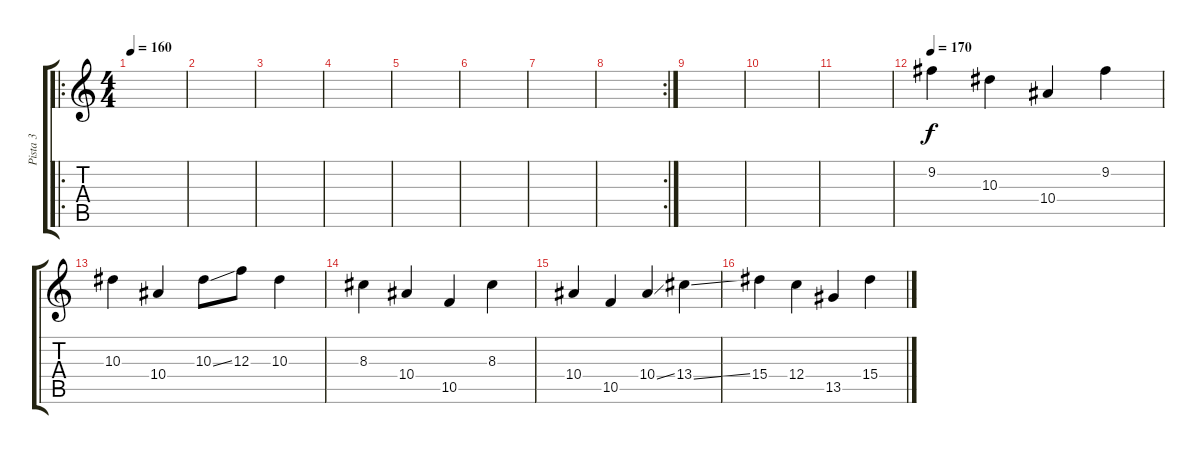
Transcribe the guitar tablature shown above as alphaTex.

\track ("Pista 3" "Pista 3") {instrument acousticguitarsteel}
\staff {score tabs}
\tuning (D4 A3 F3 C3 G2 C2) {hide}
\ro
\ts (4 4)
\tempo 160
\clef g2
\ks c
|
|
|
|
|
|
|
\rc 2
|
|
|
|
\tempo 170
9.2.4 10.3.4 10.4.4 9.2.4 |
10.3.4 10.4.4 10.3{ss}.8 12.3.8 10.3.4 |
8.3.4 10.4.4 10.5.4 8.3.4 |
10.4.4 10.5.4 10.4{ss}.4 13.4{ss}.4 |
15.4.4 12.4.4 13.5.4 15.4.4
